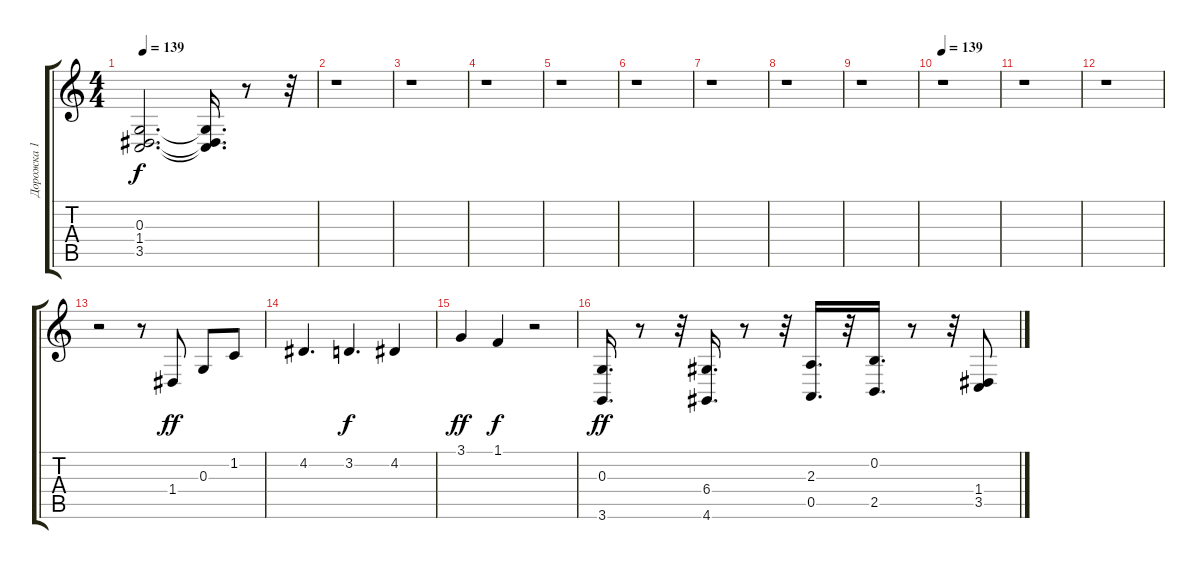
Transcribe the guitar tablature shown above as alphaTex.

\track ("Дорожка 1" "Дорожка 1") {instrument stringensemble1}
\staff {score tabs}
\tuning (E4 B3 G3 D3 A2 E2) {hide}
\ts (4 4)
\tempo 139
\clef g2
\ks c
(0.3{t} 1.4{t} 3.5{t}).2{d dy f} (0.3{t} 1.4{t} 3.5{t}).16{d} r.8 r.32 |
r.1 |
r.1 |
r.1 |
r.1 |
r.1 |
r.1 |
r.1 |
r.1 |
\tempo 139
r.1 |
r.1 |
r.1 |
r.2 r.8 1.4.8{dy ff} 0.3.8 1.2.8 |
4.2.4{d} 3.2.4{d dy f} 4.2.4 |
3.1.4{dy ff} 1.1.4{dy f} r.2 |
(0.3 3.6).16{d dy ff} r.8 r.32 (6.4 4.6).16{d} r.8 r.32 (2.3 0.5).16{d} r.32 (0.2 2.5).16{d} r.8 r.32 (1.4 3.5).8
